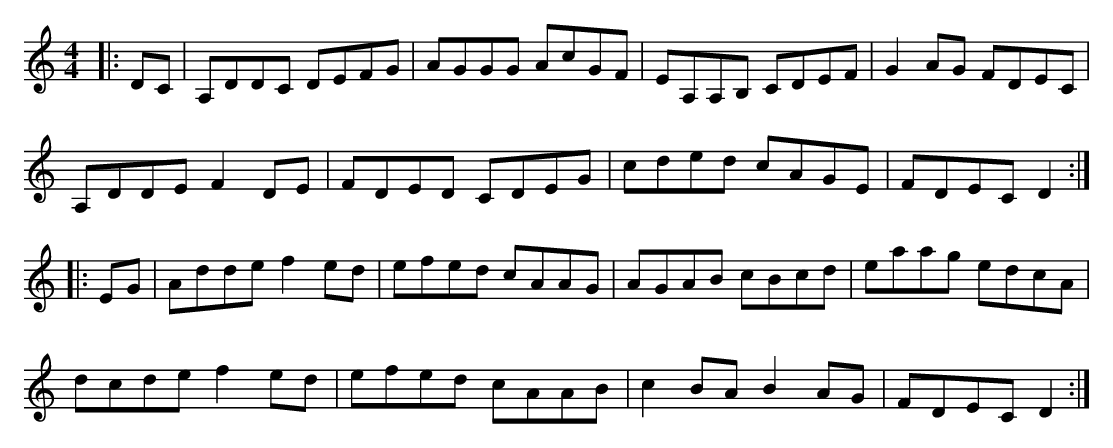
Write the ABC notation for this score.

X:1
M:4/4
K:Ddor
|:DC|A,DDC DEFG|AGGG AcGF|EA,A,B, CDEF|G2 AG FDEC|
A,DDE F2DE|FDED CDEG|cded cAGE|FDEC D2:|
|:EG|Adde f2ed|efed cAAG|AGAB cBcd|eaag edcA|
dcde f2ed|efed cAAB|c2BA B2AG|FDEC D2:|
